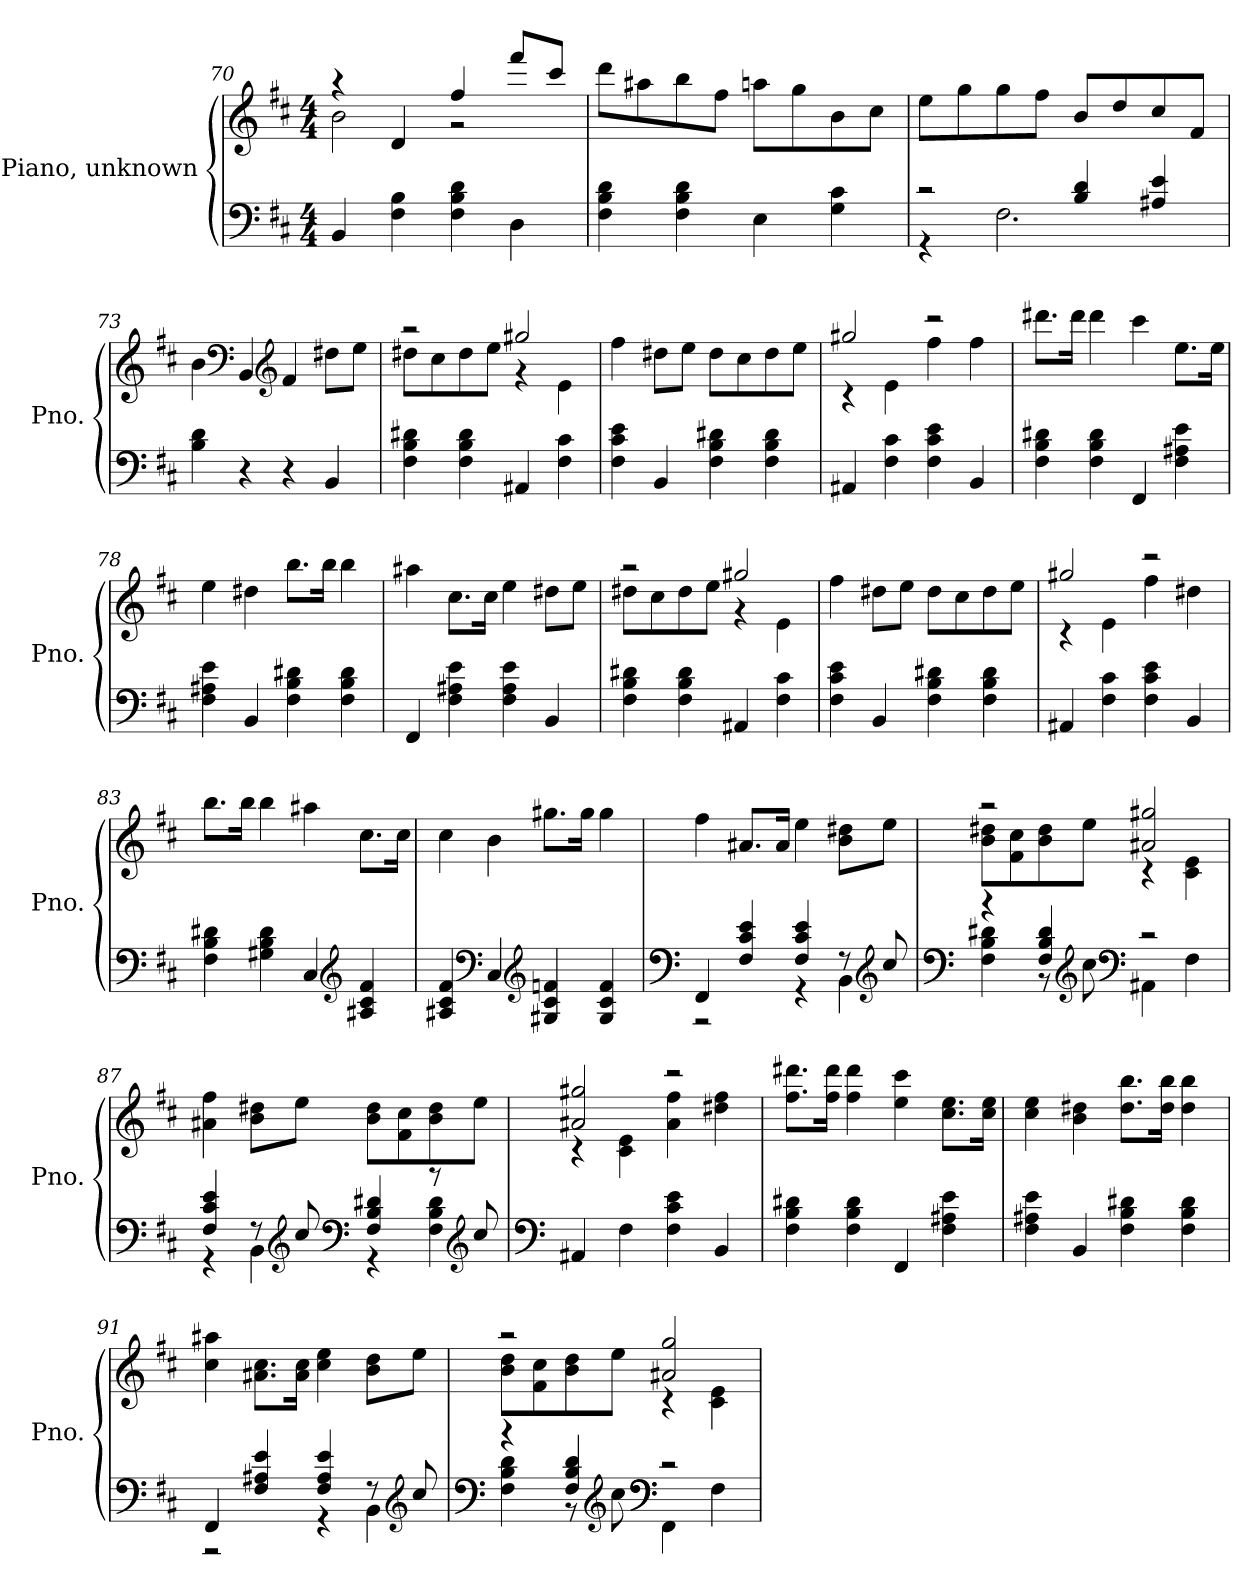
**kern	**kern
*part1	*part1
*staff2	*staff1
*I"Piano, unknown	*
*I'Pno.	*
*clefF4	*clefG2
*k[f#c#]	*k[f#c#]
*M4/4	*M4/4
=70	=70
*	*^
4BB/	4r	2b\
4F#\ 4B\	4d/	.
4F#\ 4B\ 4d\	4ff#/	2r
4D\	8fff#/L	.
.	8ccc#/J	.
*	*v	*v
!!LO:LB:g=z
=71	=71
4F#\ 4B\ 4d\	8ddd\L
.	8aa#X\
4F#\ 4B\ 4d\	8bb\
.	8ff#\J
4E\	8aan\L
.	8gg\
4G\ 4c#\	8b\
.	8cc#\J
=72	=72
*^	*
2r	4r	8ee\L
.	.	8gg\
.	2.F#\	8gg\
.	.	8ff#\J
4B/ 4d/	.	8b/L
.	.	8dd/
4A#X/ 4e/	.	8cc#/
.	.	8f#/J
*v	*v	*
=73	=73
4B\ 4d\	4b\
*	*clefF4
4r	4BB/
*	*clefG2
4r	4f#/
4BB/	8dd#X\L
.	8ee\J
=74	=74
*	*^
4F#\ 4B\ 4d#X\	2r	8dd#X\L
.	.	8cc#\
4F#\ 4B\ 4d#\	.	8dd#\
.	.	8ee\J
4AA#X/	2gg#X/	4r
4F#\ 4c#\	.	4e\
*	*v	*v
!!LO:PB:g=z
=75	=75
4F#\ 4c#\ 4e\	4ff#\
4BB/	8dd#X\L
.	8ee\J
4F#\ 4B\ 4d#X\	8dd#\L
.	8cc#\
4F#\ 4B\ 4d#\	8dd#\
.	8ee\J
=76	=76
*	*^
4AA#X/	2gg#X/	4r
4F#\ 4c#\	.	4e\
4F#\ 4c#\ 4e\	2r	4ff#\
4BB/	.	4ff#\
*	*v	*v
=77	=77
4F#\ 4B\ 4d#X\	8.ddd#X\L
.	16ddd#\Jk
4F#\ 4B\ 4d#\	4ddd#\
4FF#/	4ccc#\
4F#\ 4A#X\ 4e\	8.ee\L
.	16ee\Jk
=78	=78
4F#\ 4A#X\ 4e\	4ee\
4BB/	4dd#X\
4F#\ 4B\ 4d#X\	8.bb\L
.	16bb\Jk
4F#\ 4B\ 4d#\	4bb\
=79	=79
4FF#/	4aa#X\
4F#\ 4A#X\ 4e\	8.cc#\L
.	16cc#\Jk
4F#\ 4A#\ 4e\	4ee\
4BB/	8dd#X\L
.	8ee\J
!!LO:LB:g=z
=80	=80
*	*^
4F#\ 4B\ 4d#X\	2r	8dd#X\L
.	.	8cc#\
4F#\ 4B\ 4d#\	.	8dd#\
.	.	8ee\J
4AA#X/	2gg#X/	4r
4F#\ 4c#\	.	4e\
*	*v	*v
=81	=81
4F#\ 4c#\ 4e\	4ff#\
4BB/	8dd#X\L
.	8ee\J
4F#\ 4B\ 4d#X\	8dd#\L
.	8cc#\
4F#\ 4B\ 4d#\	8dd#\
.	8ee\J
=82	=82
*	*^
4AA#X/	2gg#X/	4r
4F#\ 4c#\	.	4e\
4F#\ 4c#\ 4e\	2r	4ff#\
4BB/	.	4dd#X\
*	*v	*v
=83	=83
4F#\ 4B\ 4d#X\	8.bb\L
.	16bb\Jk
4G#X\ 4B\ 4d#\	4bb\
4C#/	4aa#X\
*clefG2	*
4A#X/ 4c#/ 4f#/	8.cc#\L
.	16cc#\Jk
!!LO:LB:g=z
=84	=84
4A#X/ 4c#/ 4f#/	4cc#\
*clefF4	*
4C#/	4b\
*clefG2	*
4G#X/ 4c#/ 4fn/	8.gg#X\L
.	16gg#\Jk
4G#/ 4c#/ 4f/	4gg#\
=85	=85
*clefF4	*
*^	*
4FF#/	2r	4ff#\
4F#/ 4c#/ 4e/	.	8.a#X/L
.	.	16a#/Jk
4F#/ 4c#/ 4e/	4r	4ee\
8r	4BB\	8b\ 8dd#X\L
*clefG2	*	*
8cc#/	.	8ee\J
=86	=86	=86
*clefF4	*	*
*	*	*^
4r	4F#\ 4B\ 4d#X\	2r	8b\ 8dd#X\L
.	.	.	8f#\ 8cc#\
4F#/ 4B/ 4d#/	8r	.	8b\ 8dd#\
*clefG2	*	*	*
.	8cc#\	.	8ee\J
*clefF4	*	*	*
2r	4AA#X\	2a#X/ 2gg#X/	4r
.	4F#\	.	4c#\ 4e\
*	*	*v	*v
!!LO:LB:g=z
=87	=87	=87
4F#/ 4c#/ 4e/	4r	4a#X\ 4ff#\
8r	4BB\	8b\ 8dd#X\L
*clefG2	*	*
8cc#/	.	8ee\J
*clefF4	*	*
4F#/ 4B/ 4d#X/	4r	8b\ 8dd#\L
.	.	8f#\ 8cc#\
8r	4F#\ 4B\ 4d#\	8b\ 8dd#\
*clefG2	*	*
8cc#/	.	8ee\J
*v	*v	*
=88	=88
*clefF4	*
*	*^
4AA#X/	2a#X/ 2gg#X/	4r
4F#\	.	4c#\ 4e\
4F#\ 4c#\ 4e\	2r	4a#\ 4ff#\
4BB/	.	4dd#X\ 4ff#\
*	*v	*v
=89	=89
4F#\ 4B\ 4d#X\	8.ff#\ 8.ddd#X\L
.	16ff#\ 16ddd#\Jk
4F#\ 4B\ 4d#\	4ff#\ 4ddd#\
4FF#/	4ee\ 4ccc#\
4F#\ 4A#X\ 4e\	8.cc#\ 8.ee\L
.	16cc#\ 16ee\Jk
=90	=90
4F#\ 4A#X\ 4e\	4cc#\ 4ee\
4BB/	4b\ 4dd#X\
4F#\ 4B\ 4d#X\	8.dd#\ 8.bb\L
.	16dd#\ 16bb\Jk
4F#\ 4B\ 4d#\	4dd#\ 4bb\
!!LO:LB:g=z
=91	=91
*^	*
4FF#/	2r	4cc#\ 4aa#X\
4F#/ 4A#X/ 4e/	.	8.a#X\ 8.cc#\L
.	.	16a#\ 16cc#\Jk
4F#/ 4A#/ 4e/	4r	4cc#\ 4ee\
8r	4BB\	8b\ 8dd\L
*clefG2	*	*
8cc#/	.	8ee\J
=92	=92	=92
*clefF4	*	*
*	*	*^
4r	4F#\ 4B\ 4d\	2r	8b\ 8dd\L
.	.	.	8f#\ 8cc#\
4F#/ 4B/ 4d/	8r	.	8b\ 8dd\
*clefG2	*	*	*
.	8cc#\	.	8ee\J
*clefF4	*	*	*
2r	4FF#\	2a#X/ 2gg/	4r
.	4F#\	.	4c#\ 4e\
*v	*v	*	*
*	*v	*v
=	=
*-	*-
